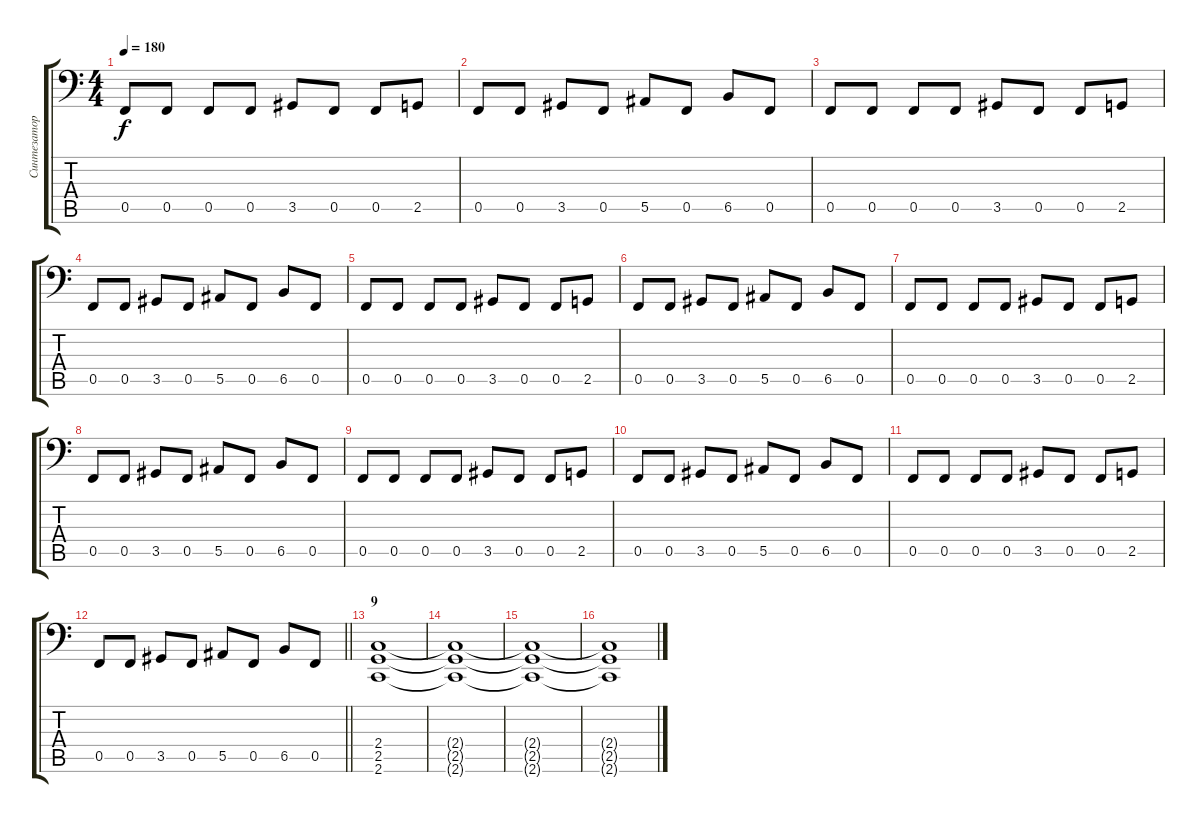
\track ("Синтезатор 2" "Синтезатор") {instrument stringensemble1}
\staff {score tabs}
\tuning (C4 G3 Eb3 Bb2 F2 Bb1) {hide}
\ts (4 4)
\tempo 180
\clef f4
\ks c
0.5.8{dy f} 0.5.8 0.5.8 0.5.8 3.5.8 0.5.8 0.5.8 2.5.8 |
0.5.8 0.5.8 3.5.8 0.5.8 5.5.8 0.5.8 6.5.8 0.5.8 |
0.5.8 0.5.8 0.5.8 0.5.8 3.5.8 0.5.8 0.5.8 2.5.8 |
0.5.8 0.5.8 3.5.8 0.5.8 5.5.8 0.5.8 6.5.8 0.5.8 |
0.5.8 0.5.8 0.5.8 0.5.8 3.5.8 0.5.8 0.5.8 2.5.8 |
0.5.8 0.5.8 3.5.8 0.5.8 5.5.8 0.5.8 6.5.8 0.5.8 |
0.5.8 0.5.8 0.5.8 0.5.8 3.5.8 0.5.8 0.5.8 2.5.8 |
0.5.8 0.5.8 3.5.8 0.5.8 5.5.8 0.5.8 6.5.8 0.5.8 |
0.5.8 0.5.8 0.5.8 0.5.8 3.5.8 0.5.8 0.5.8 2.5.8 |
0.5.8 0.5.8 3.5.8 0.5.8 5.5.8 0.5.8 6.5.8 0.5.8 |
0.5.8 0.5.8 0.5.8 0.5.8 3.5.8 0.5.8 0.5.8 2.5.8 |
\barLineRight lightlight
0.5.8 0.5.8 3.5.8 0.5.8 5.5.8 0.5.8 6.5.8 0.5.8 |
\section ("" "9")
(2.4 2.5 2.6).1{instrument stringensemble1} |
(2.4{t} 2.5{t} 2.6{t}).1 |
(2.4{t} 2.5{t} 2.6{t}).1 |
(2.4{t} 2.5{t} 2.6{t}).1
